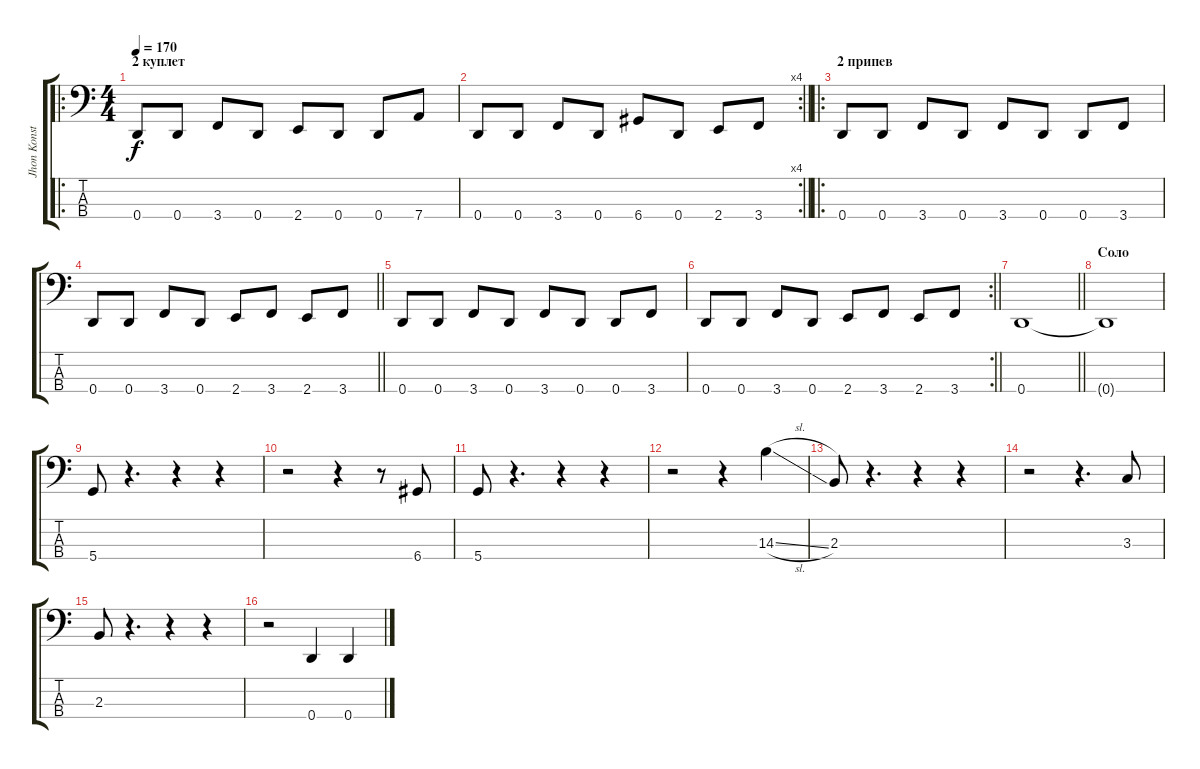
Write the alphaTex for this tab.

\track ("Jhon Konstantine" "Jhon Konst") {instrument acousticguitarsteel}
\staff {score tabs}
\tuning (G2 D2 A1 D1) {hide}
\ro
\ts (4 4)
\section ("" "2 куплет")
\tempo 170
\clef f4
\ks c
0.4.8{dy f} 0.4.8 3.4.8 0.4.8 2.4.8 0.4.8 0.4.8 7.4.8 |
\rc 4
\barLineRight lightlight
0.4.8 0.4.8 3.4.8 0.4.8 6.4.8 0.4.8 2.4.8 3.4.8 |
\ro
\section ("" "2 припев")
0.4.8 0.4.8 3.4.8 0.4.8 3.4.8 0.4.8 0.4.8 3.4.8 |
\barLineRight lightlight
0.4.8 0.4.8 3.4.8 0.4.8 2.4.8 3.4.8 2.4.8 3.4.8 |
0.4.8 0.4.8 3.4.8 0.4.8 3.4.8 0.4.8 0.4.8 3.4.8 |
\rc 2
\barLineRight lightlight
0.4.8 0.4.8 3.4.8 0.4.8 2.4.8 3.4.8 2.4.8 3.4.8 |
\barLineRight lightlight
0.4.1 |
\section ("" "Соло")
0.4{t}.1 |
5.4.8 r.4{d} r.4 r.4 |
r.2 r.4 r.8 6.4.8 |
5.4.8 r.4{d} r.4 r.4 |
r.2 r.4 14.3{sl}.4 |
2.3.8 r.4{d} r.4 r.4 |
r.2 r.4{d} 3.3.8 |
2.3.8 r.4{d} r.4 r.4 |
r.2 0.4.4{volume 12} 0.4.4
